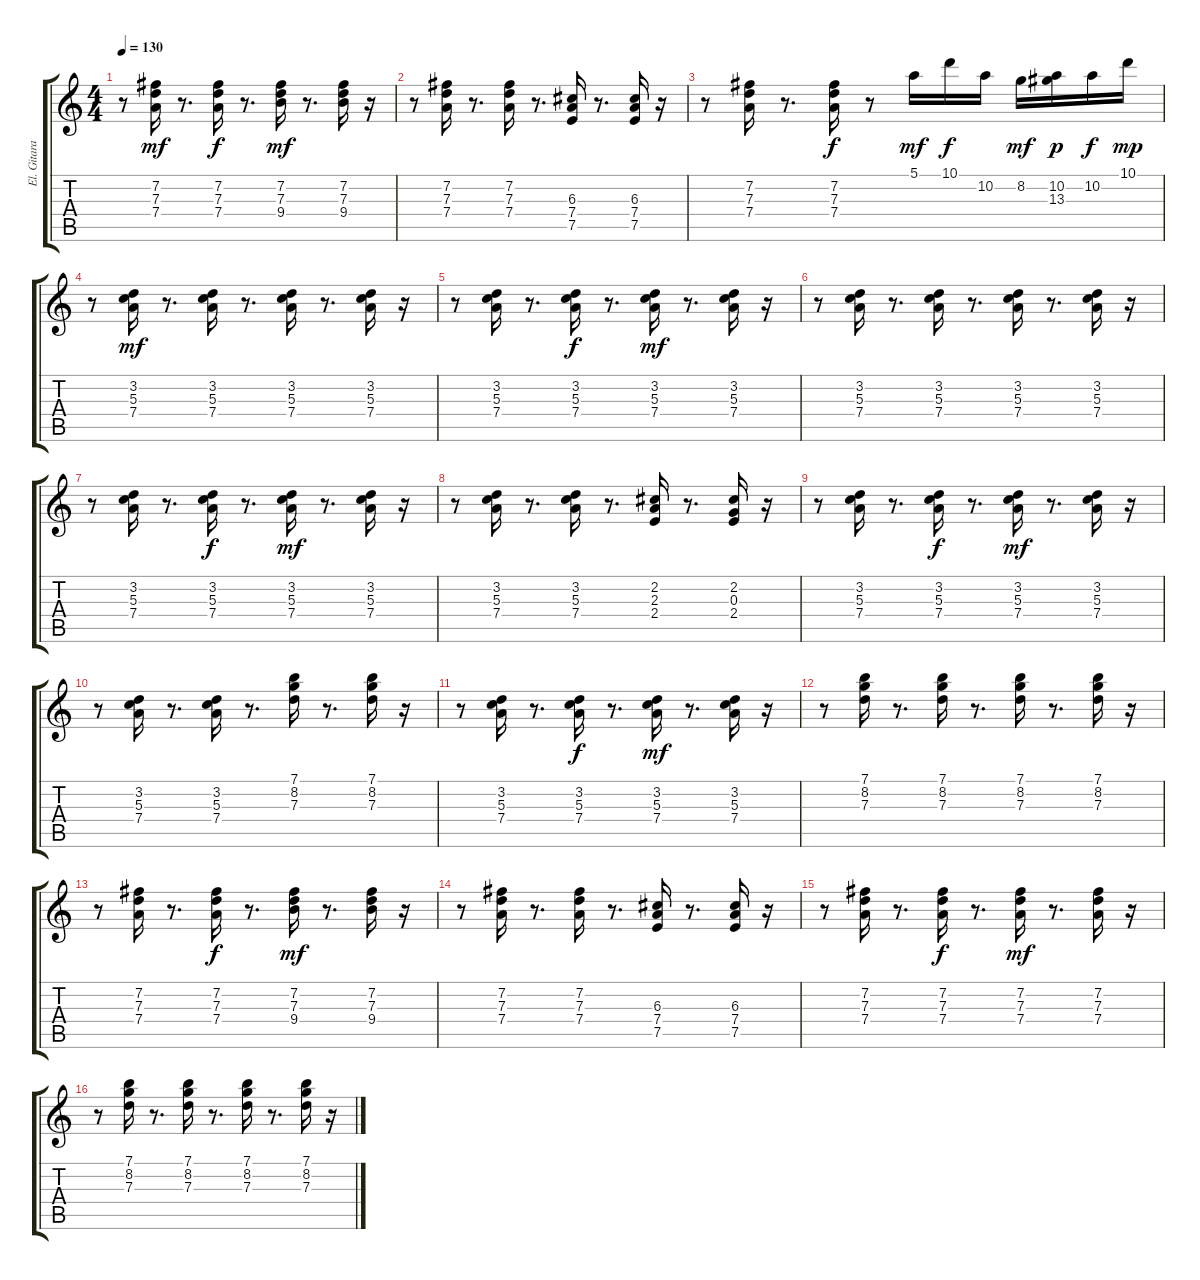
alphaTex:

\track ("El. Gitara" "El. Gitara") {instrument electricguitarmuted}
\staff {score tabs}
\tuning (E4 B3 G3 D3 A2 E2) {hide}
\ts (4 4)
\tempo 130
\clef g2
\ks c
r.8{dy mf} (7.2 7.3 7.4).16 r.8{d} (7.2 7.3 7.4).16{dy f} r.8{d} (7.2 7.3 9.4).16{dy mf} r.8{d} (7.2 7.3 9.4).16 r.16 |
r.8 (7.2 7.3 7.4).16 r.8{d} (7.2 7.3 7.4).16 r.8{d} (6.3 7.4 7.5).16 r.8{d} (6.3 7.4 7.5).16 r.16 |
r.8 (7.2 7.3 7.4).16 r.8{d} (7.2 7.3 7.4).16{dy f} r.8 5.1.16{dy mf} 10.1.16{dy f} 10.2.16 8.2.16{dy mf} (10.2 13.3).16{dy p} 10.2.16{dy f} 10.1.16{dy mp} |
r.8 (3.2 5.3 7.4).16{dy mf} r.8{d} (3.2 5.3 7.4).16 r.8{d} (3.2 5.3 7.4).16 r.8{d} (3.2 5.3 7.4).16 r.16 |
r.8 (3.2 5.3 7.4).16 r.8{d} (3.2 5.3 7.4).16{dy f} r.8{d} (3.2 5.3 7.4).16{dy mf} r.8{d} (3.2 5.3 7.4).16 r.16 |
r.8 (3.2 5.3 7.4).16 r.8{d} (3.2 5.3 7.4).16 r.8{d} (3.2 5.3 7.4).16 r.8{d} (3.2 5.3 7.4).16 r.16 |
r.8 (3.2 5.3 7.4).16 r.8{d} (3.2 5.3 7.4).16{dy f} r.8{d} (3.2 5.3 7.4).16{dy mf} r.8{d} (3.2 5.3 7.4).16 r.16 |
r.8 (3.2 5.3 7.4).16 r.8{d} (3.2 5.3 7.4).16 r.8{d} (2.2 2.3 2.4).16 r.8{d} (2.2 0.3 2.4).16 r.16 |
r.8 (3.2 5.3 7.4).16 r.8{d} (3.2 5.3 7.4).16{dy f} r.8{d} (3.2 5.3 7.4).16{dy mf} r.8{d} (3.2 5.3 7.4).16 r.16 |
r.8 (3.2 5.3 7.4).16 r.8{d} (3.2 5.3 7.4).16 r.8{d} (7.1 8.2 7.3).16 r.8{d} (7.1 8.2 7.3).16 r.16 |
r.8 (3.2 5.3 7.4).16 r.8{d} (3.2 5.3 7.4).16{dy f} r.8{d} (3.2 5.3 7.4).16{dy mf} r.8{d} (3.2 5.3 7.4).16 r.16 |
r.8 (7.1 8.2 7.3).16 r.8{d} (7.1 8.2 7.3).16 r.8{d} (7.1 8.2 7.3).16 r.8{d} (7.1 8.2 7.3).16 r.16 |
r.8 (7.2 7.3 7.4).16 r.8{d} (7.2 7.3 7.4).16{dy f} r.8{d} (7.2 7.3 9.4).16{dy mf} r.8{d} (7.2 7.3 9.4).16 r.16 |
r.8 (7.2 7.3 7.4).16 r.8{d} (7.2 7.3 7.4).16 r.8{d} (6.3 7.4 7.5).16 r.8{d} (6.3 7.4 7.5).16 r.16 |
r.8 (7.2 7.3 7.4).16 r.8{d} (7.2 7.3 7.4).16{dy f} r.8{d} (7.2 7.3 7.4).16{dy mf} r.8{d} (7.2 7.3 7.4).16 r.16 |
r.8 (7.1 8.2 7.3).16 r.8{d} (7.1 8.2 7.3).16 r.8{d} (7.1 8.2 7.3).16 r.8{d} (7.1 8.2 7.3).16 r.16
